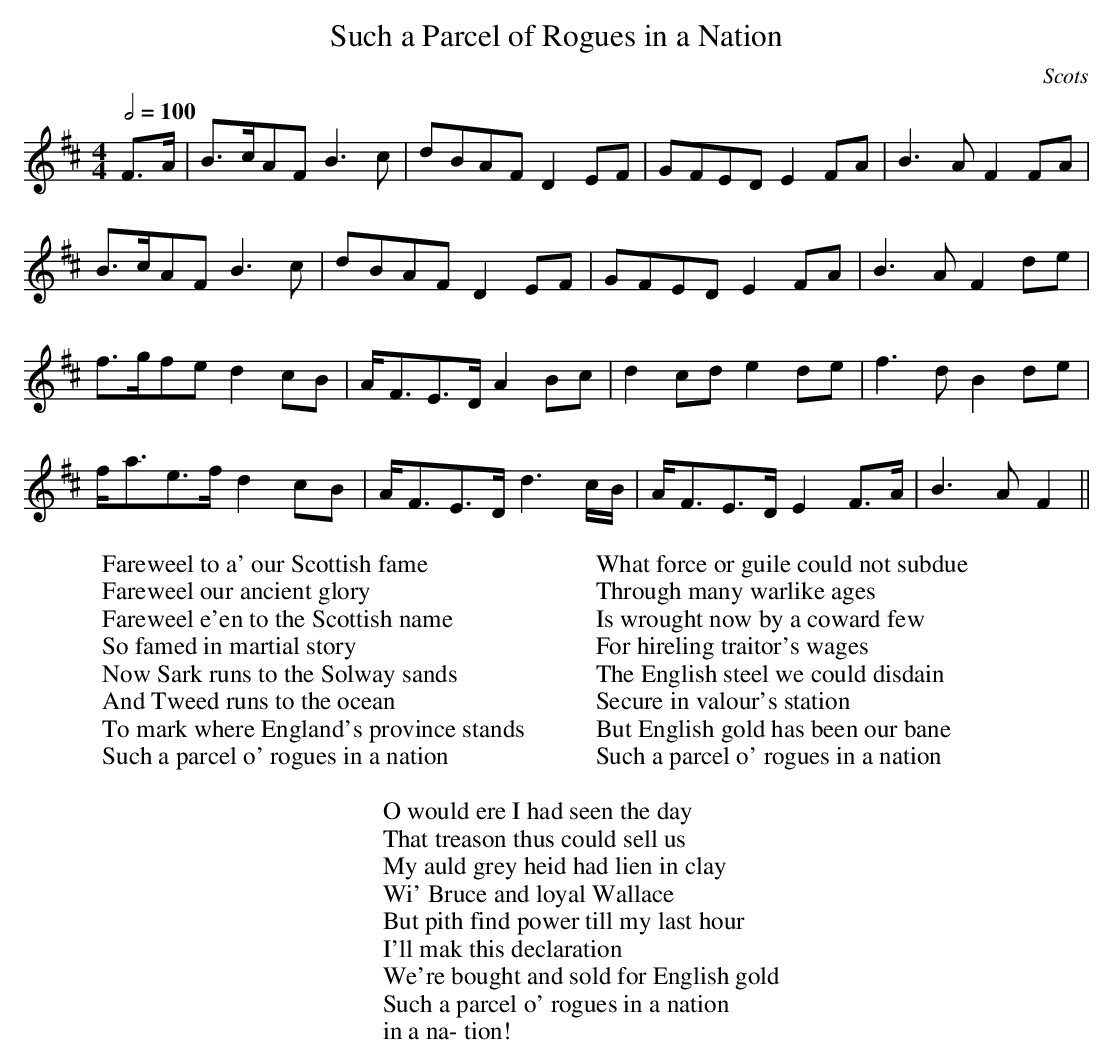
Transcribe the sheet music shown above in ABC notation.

X:1
T:Such a Parcel of Rogues in a Nation
O:Scots
M:4/4
L:1/8
Q:2/4=100
W:Fareweel to a' our Scottish fame
W:Fareweel our ancient glory
W:Fareweel e'en to the Scottish name
W:So famed in martial story
W:Now Sark runs to the Solway sands
W:And Tweed runs to the ocean
W:To mark where England's province stands
W:Such a parcel o' rogues in a nation
W:
W:What force or guile could not subdue
W:Through many warlike ages
W:Is wrought now by a coward few
W:For hireling traitor's wages
W:The English steel we could disdain
W:Secure in valour's station
W:But English gold has been our bane
W:Such a parcel o' rogues in a nation
W:
W:O would ere I had seen the day
W:That treason thus could sell us
W:My auld grey heid had lien in clay
W:Wi' Bruce and loyal Wallace
W:But pith find power till my last hour
W:I'll mak this declaration
W:We're bought and sold for English gold
W:Such a parcel o' rogues in a nation
K:D
F3/2-A/|B3/2-c/A-F B3c|d-BA-F D2E-F|G-FE-D E2F-A|B3-A F2 F-A|
B3/2-c/AF B3c|d-BA-F D2E-F|G-FE-D E2F-A|B3-A F2 d-e|
f3/2-g/f-e d2c-B|A/-F3/2E3/2-D/ A2B-c|d2c-d e2d-e|f3-d B2 d-e|
f/-a3/2e3/2-f/ d2c-B|A/-F3/2E3/2-D/ d3c/B/|A/-F3/2E3/2D/ E2F3/2A/|B3-A F2||
W:in a na- tion!
